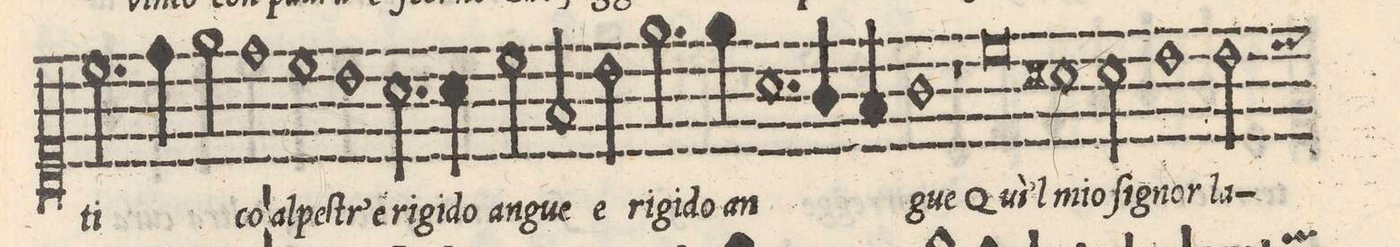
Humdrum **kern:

**kern	**text
*I"ALTO	*
*clefC2	*
*k[]	*
*met(C)	*
*M2/1	*
2.a\	-ti-
4b\	.
=17-	=17-
2cc\	.
1b	-co
1a\	al-
=18-	=18-
1g	-peſ-
2.fny\	-tr`e ri-
=19-	=19-
4f\	-gi-
2a\	-do an-
2d/	-gue e
2g\	ri-
=20-	=20-
2.cc\	-gi-
4cc\	-do
1.f	an-
=21-	=21-
4e/	.
4d/	.
1e	-gue
=22-	=22-
1r	.
0a	Qui`l
=23-	=23-
1f#X	mio
=24-	=24-
2f#yX\	ſi-
1g	-gnor
2g\	la-
=25-	=25-
*-	*-
